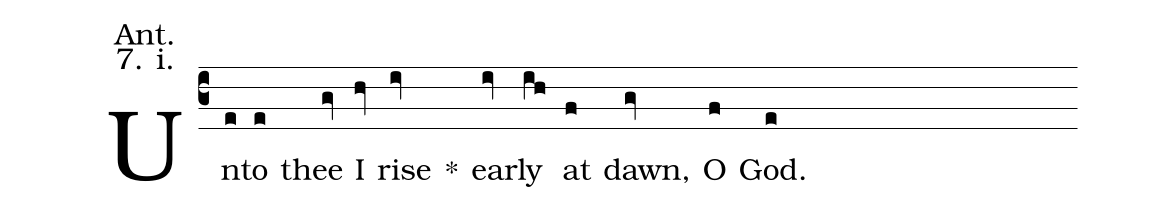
annotation: Ant.;
annotation: 7. i.;
%%
(c3) Un(e)to(e) thee(gv) I(hv) rise(iv) <sp>*</sp>() ear(iv)ly(ih) at(f) dawn,(gv) O(f) God.(e)
